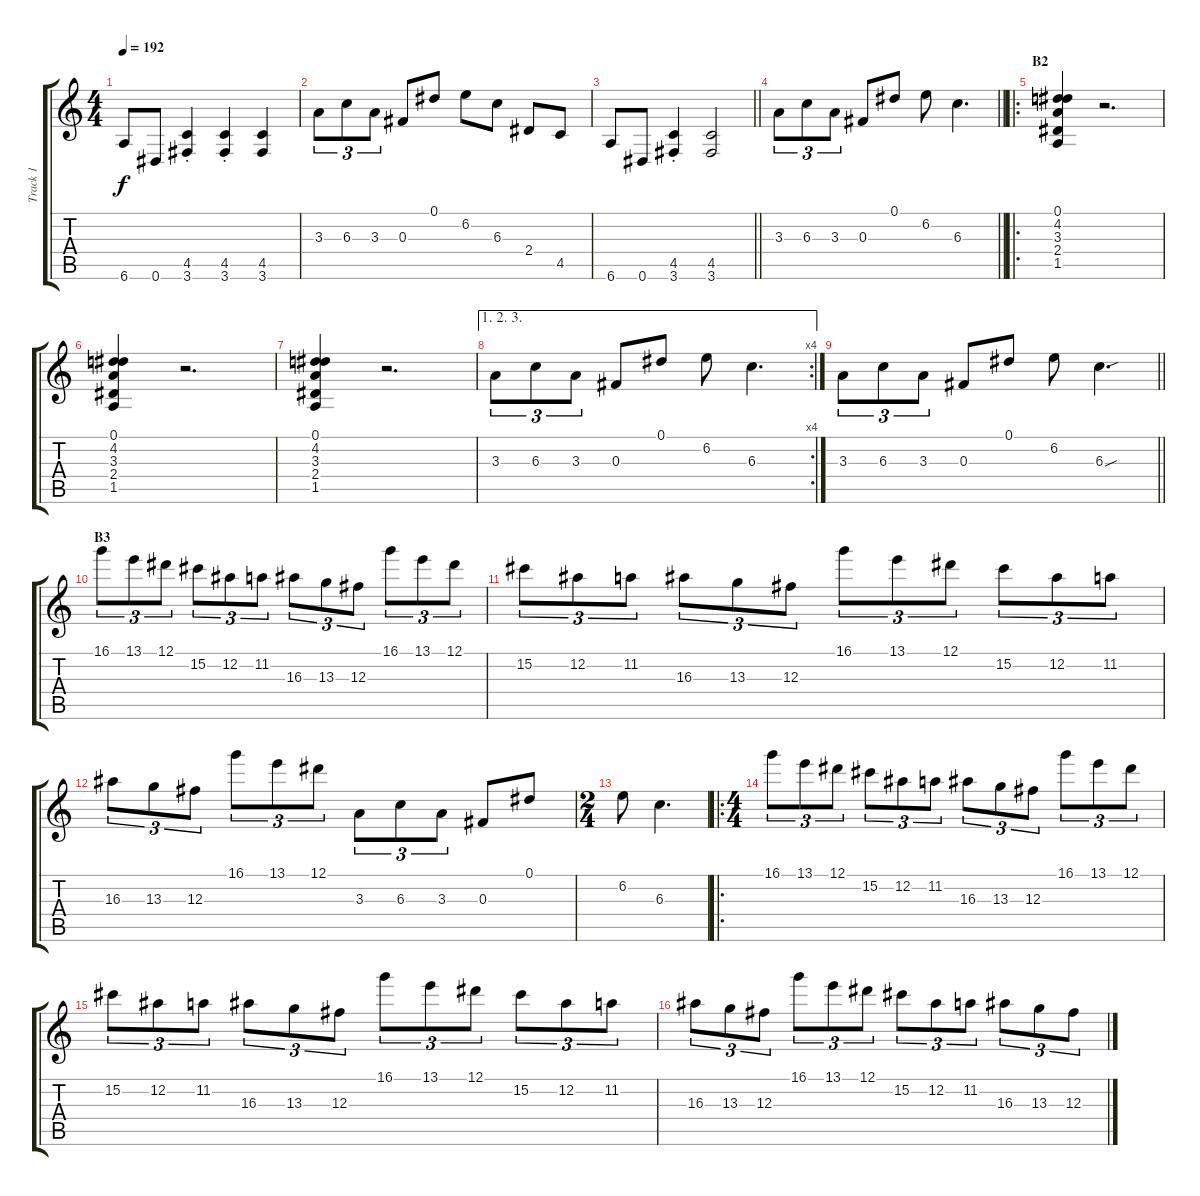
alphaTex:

\track ("Track 1" "Track 1") {instrument distortionguitar}
\staff {score tabs}
\tuning (Eb4 Bb3 Gb3 Db3 Ab2 Eb2) {hide}
\ts (4 4)
\tempo 192
\clef g2
\ks c
6.6.8{dy f} 0.6.8 (4.5{st} 3.6{st}).4 (4.5{st} 3.6{st}).4 (4.5 3.6).4 |
3.3.8{tu (3 2)} 6.3.8{tu (3 2)} 3.3.8{tu (3 2)} 0.3.8 0.1.8 6.2.8 6.3.8 2.4.8 4.5.8 |
\barLineRight lightlight
6.6.8 0.6.8 (4.5{st} 3.6{st}).4 (4.5 3.6).2 |
\barLineRight lightlight
3.3.8{tu (3 2)} 6.3.8{tu (3 2)} 3.3.8{tu (3 2)} 0.3.8 0.1.8 6.2.8 6.3.4{d} |
\ro
\section ("" "B2")
(0.1 4.2 3.3 2.4 1.5).4 r.2{d} |
(0.1 4.2 3.3 2.4 1.5).4 r.2{d} |
(0.1 4.2 3.3 2.4 1.5).4 r.2{d} |
\ae (1 2 3)
\rc 4
3.3.8{tu (3 2)} 6.3.8{tu (3 2)} 3.3.8{tu (3 2)} 0.3.8 0.1.8 6.2.8 6.3.4{d} |
\barLineRight lightlight
3.3.8{tu (3 2)} 6.3.8{tu (3 2)} 3.3.8{tu (3 2)} 0.3.8 0.1.8 6.2.8 6.3{sou}.4{d} |
\section ("" "B3")
16.1.8{tu (3 2)} 13.1.8{tu (3 2)} 12.1.8{tu (3 2)} 15.2.8{tu (3 2)} 12.2.8{tu (3 2)} 11.2.8{tu (3 2)} 16.3.8{tu (3 2)} 13.3.8{tu (3 2)} 12.3.8{tu (3 2)} 16.1.8{tu (3 2)} 13.1.8{tu (3 2)} 12.1.8{tu (3 2)} |
15.2.8{tu (3 2)} 12.2.8{tu (3 2)} 11.2.8{tu (3 2)} 16.3.8{tu (3 2)} 13.3.8{tu (3 2)} 12.3.8{tu (3 2)} 16.1.8{tu (3 2)} 13.1.8{tu (3 2)} 12.1.8{tu (3 2)} 15.2.8{tu (3 2)} 12.2.8{tu (3 2)} 11.2.8{tu (3 2)} |
16.3.8{tu (3 2)} 13.3.8{tu (3 2)} 12.3.8{tu (3 2)} 16.1.8{tu (3 2)} 13.1.8{tu (3 2)} 12.1.8{tu (3 2)} 3.3.8{tu (3 2)} 6.3.8{tu (3 2)} 3.3.8{tu (3 2)} 0.3.8 0.1.8 |
\ts (2 4)
6.2.8 6.3.4{d} |
\ro
\ts (4 4)
16.1.8{tu (3 2)} 13.1.8{tu (3 2)} 12.1.8{tu (3 2)} 15.2.8{tu (3 2)} 12.2.8{tu (3 2)} 11.2.8{tu (3 2)} 16.3.8{tu (3 2)} 13.3.8{tu (3 2)} 12.3.8{tu (3 2)} 16.1.8{tu (3 2)} 13.1.8{tu (3 2)} 12.1.8{tu (3 2)} |
15.2.8{tu (3 2)} 12.2.8{tu (3 2)} 11.2.8{tu (3 2)} 16.3.8{tu (3 2)} 13.3.8{tu (3 2)} 12.3.8{tu (3 2)} 16.1.8{tu (3 2)} 13.1.8{tu (3 2)} 12.1.8{tu (3 2)} 15.2.8{tu (3 2)} 12.2.8{tu (3 2)} 11.2.8{tu (3 2)} |
16.3.8{tu (3 2)} 13.3.8{tu (3 2)} 12.3.8{tu (3 2)} 16.1.8{tu (3 2)} 13.1.8{tu (3 2)} 12.1.8{tu (3 2)} 15.2.8{tu (3 2)} 12.2.8{tu (3 2)} 11.2.8{tu (3 2)} 16.3.8{tu (3 2)} 13.3.8{tu (3 2)} 12.3.8{tu (3 2)}
